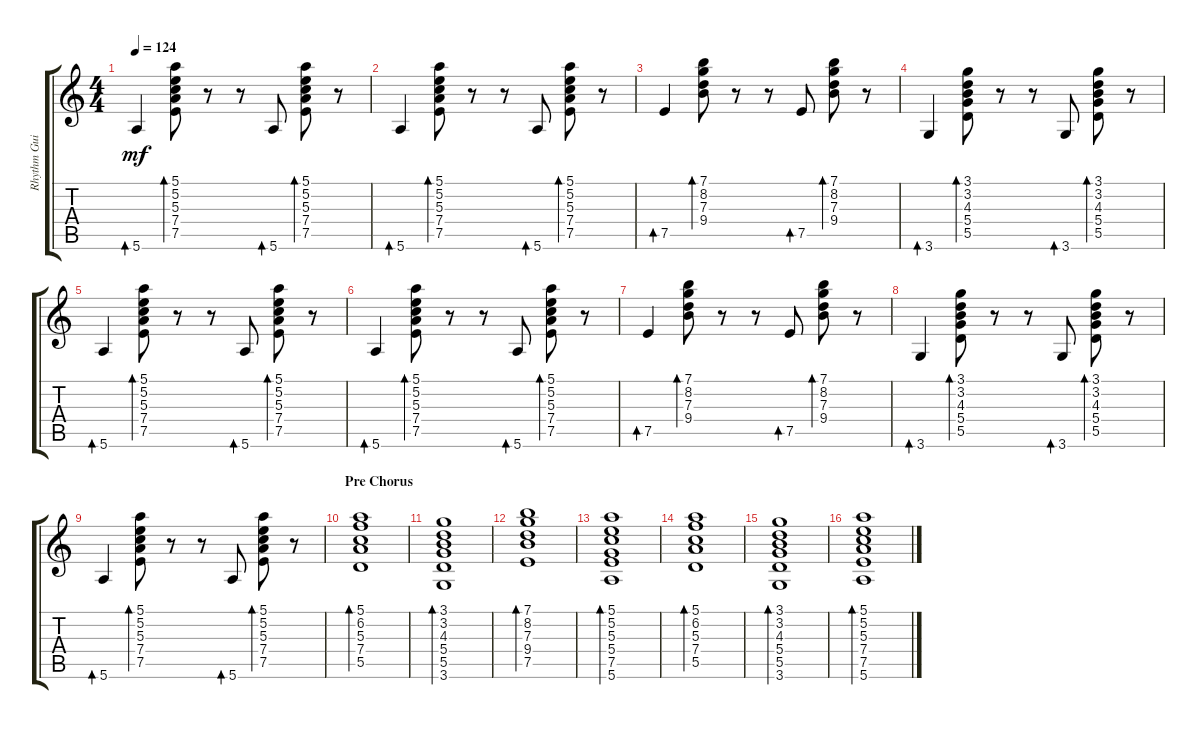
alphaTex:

\track ("Rhythm Guitar" "Rhythm Gui") {instrument electricguitarclean}
\staff {score tabs}
\tuning (E4 B3 G3 D3 A2 E2) {hide}
\ts (4 4)
\tempo 124
\clef g2
\ks c
5.6.4{bd 30 dy mf} (5.1 5.2 5.3 7.4 7.5).8{bd 30} r.8 r.8 5.6.8{bd 30} (5.1 5.2 5.3 7.4 7.5).8{bd 30} r.8 |
5.6.4{bd 30} (5.1 5.2 5.3 7.4 7.5).8{bd 30} r.8 r.8 5.6.8{bd 30} (5.1 5.2 5.3 7.4 7.5).8{bd 30} r.8 |
7.5.4{bd 30} (7.1 8.2 7.3 9.4).8{bd 30} r.8 r.8 7.5.8{bd 30} (7.1 8.2 7.3 9.4).8{bd 30} r.8 |
3.6.4{bd 30} (3.1 3.2 4.3 5.4 5.5).8{bd 30} r.8 r.8 3.6.8{bd 30} (3.1 3.2 4.3 5.4 5.5).8{bd 30} r.8 |
5.6.4{bd 30} (5.1 5.2 5.3 7.4 7.5).8{bd 30} r.8 r.8 5.6.8{bd 30} (5.1 5.2 5.3 7.4 7.5).8{bd 30} r.8 |
5.6.4{bd 30} (5.1 5.2 5.3 7.4 7.5).8{bd 30} r.8 r.8 5.6.8{bd 30} (5.1 5.2 5.3 7.4 7.5).8{bd 30} r.8 |
7.5.4{bd 30} (7.1 8.2 7.3 9.4).8{bd 30} r.8 r.8 7.5.8{bd 30} (7.1 8.2 7.3 9.4).8{bd 30} r.8 |
3.6.4{bd 30} (3.1 3.2 4.3 5.4 5.5).8{bd 30} r.8 r.8 3.6.8{bd 30} (3.1 3.2 4.3 5.4 5.5).8{bd 30} r.8 |
5.6.4{bd 30} (5.1 5.2 5.3 7.4 7.5).8{bd 30} r.8 r.8 5.6.8{bd 30} (5.1 5.2 5.3 7.4 7.5).8{bd 30} r.8 |
\section ("" "Pre Chorus")
(5.1 6.2 5.3 7.4 5.5).1{bd 30} |
(3.1 3.2 4.3 5.4 5.5 3.6).1{bd 30} |
(7.1 8.2 7.3 9.4 7.5).1{bd 30} |
(5.1 5.2 5.3 5.4 7.5 5.6).1{bd 30} |
(5.1 6.2 5.3 7.4 5.5).1{bd 30} |
(3.1 3.2 4.3 5.4 5.5 3.6).1{bd 30} |
(5.1 5.2 5.3 7.4 7.5 5.6).1{bd 30}
